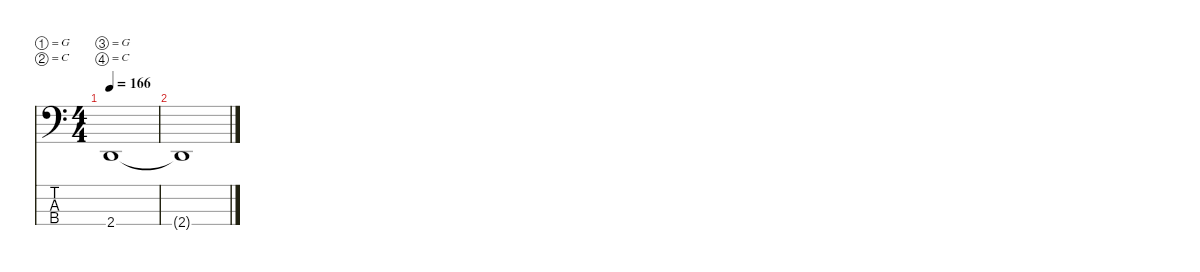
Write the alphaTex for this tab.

\defaultSystemsLayout 4
\hideDynamics
\bracketExtendMode nobrackets
\singleTrackTrackNamePolicy hidden
\multiTrackTrackNamePolicy hidden
\firstSystemTrackNameMode fullname
\otherSystemsTrackNameOrientation horizontal
\track ("Basse" "el.bs.") {instrument electricbassfinger}
\staff {score tabs}
\tuning (G2 C2 G1 C1)
\ts (4 4)
\tempo 166
\clef f4
\ks c
2.4{t}.1{dy f beam Up} |
2.4{t}.1{beam Up}
